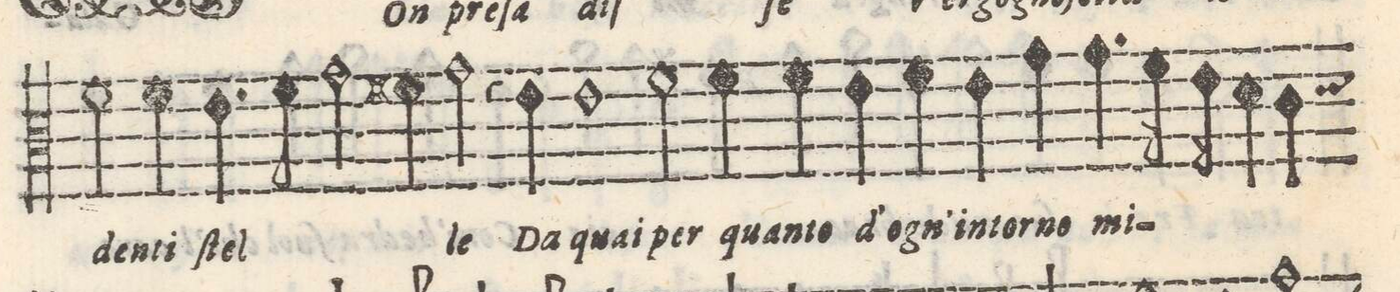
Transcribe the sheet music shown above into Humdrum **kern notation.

**kern	**text
*I"ALTO	*
*clefC3	*
*k[]	*
*met(C)	*
*M2/1	*
2fny\	-den-
=6-	=6-
4f\	-ti
4.e\	ſtel-
8f\	.
2g\	.
4f#X\	.
2g\	-le
=7-	=7-
4r	.
4e\	Da
1e	quai
2fny\	per
=8-	=8-
4f\	quan-
4f\	-to
4e\	d'ogn'
4f\	in-
4e\	-tor-
4g\	-no
4.g\	mi-
16f\	.
16e\	.
=9-	=9-
4d\	.
4c\	.
*-	*-
